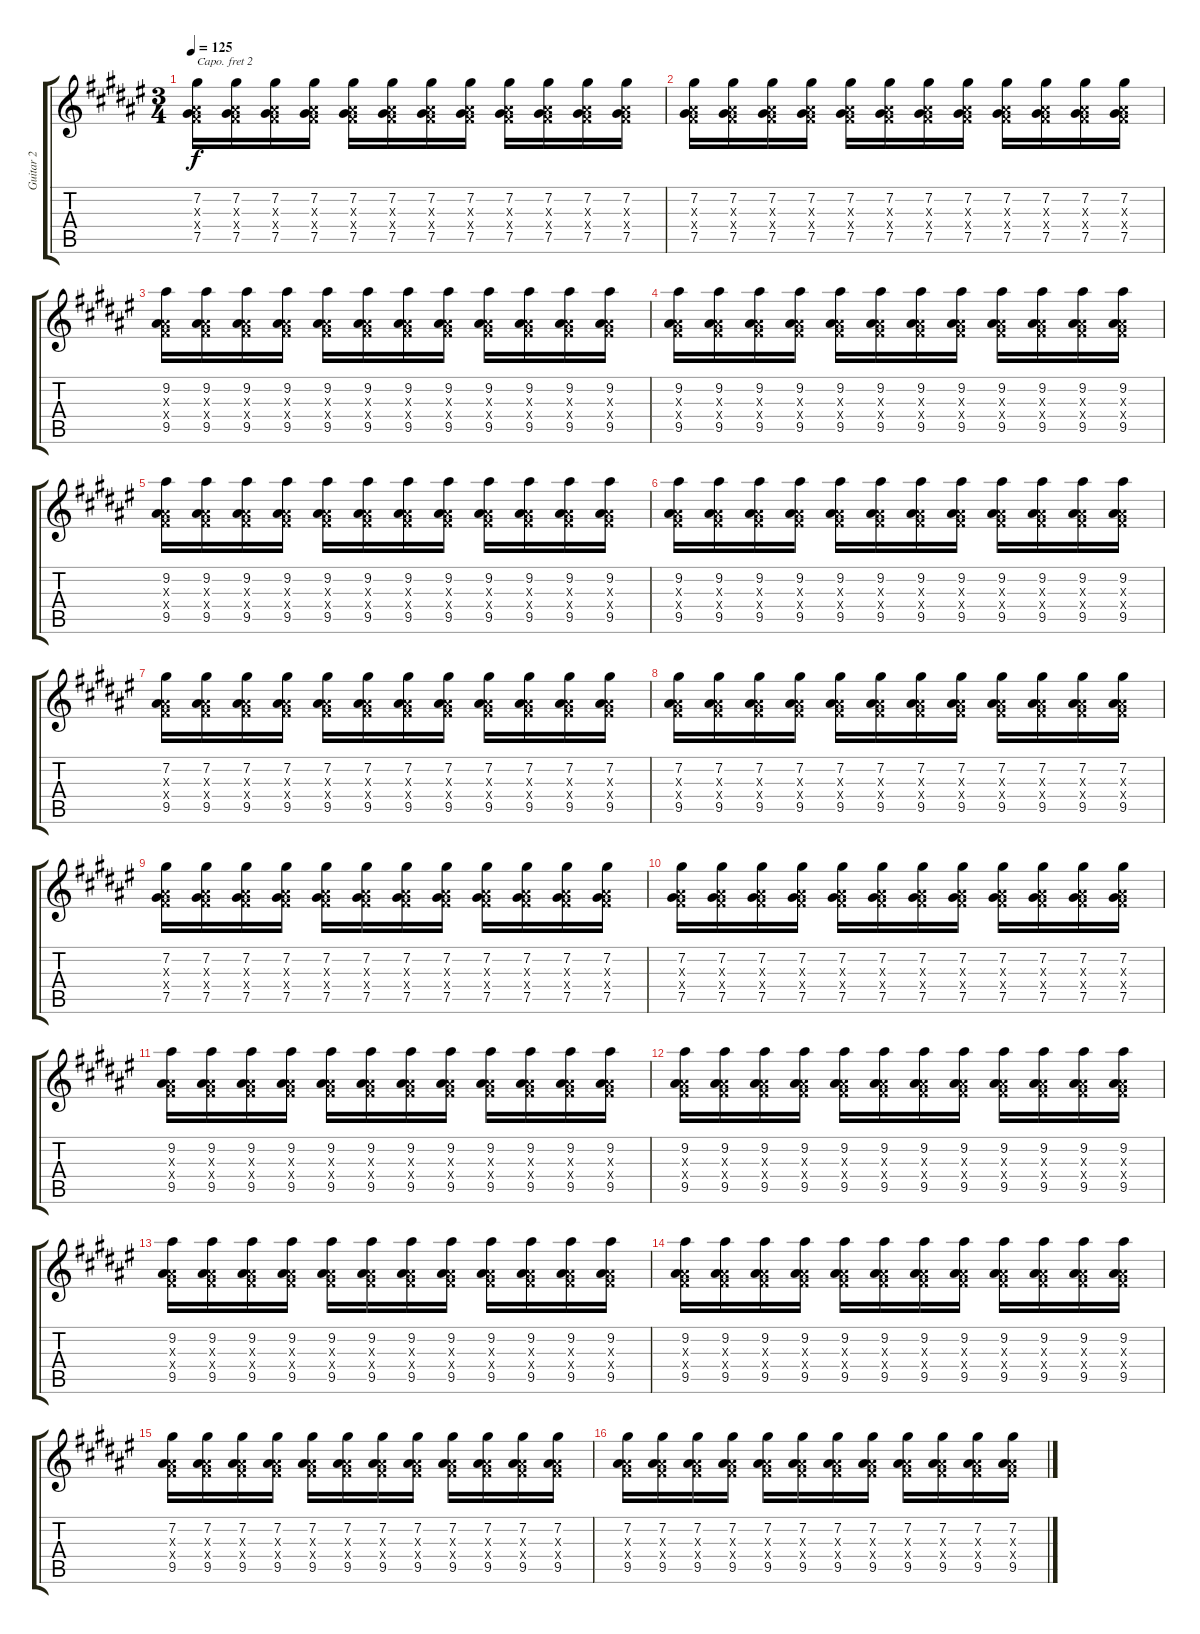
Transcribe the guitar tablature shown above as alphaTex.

\track ("Guitar 2" "Guitar 2") {instrument electricguitarclean}
\staff {score tabs}
\capo 2
\tuning (E4 B3 Ab3 E3 B2 E2) {hide}
\ts (3 4)
\tempo 125
\clef g2
\ks f#
(7.2 0.3{x} 0.4{x} 7.5).16{dy f} (7.2 0.3{x} 0.4{x} 7.5).16 (7.2 0.3{x} 0.4{x} 7.5).16 (7.2 0.3{x} 0.4{x} 7.5).16 (7.2 0.3{x} 0.4{x} 7.5).16 (7.2 0.3{x} 0.4{x} 7.5).16 (7.2 0.3{x} 0.4{x} 7.5).16 (7.2 0.3{x} 0.4{x} 7.5).16 (7.2 0.3{x} 0.4{x} 7.5).16 (7.2 0.3{x} 0.4{x} 7.5).16 (7.2 0.3{x} 0.4{x} 7.5).16 (7.2 0.3{x} 0.4{x} 7.5).16 |
(7.2 0.3{x} 0.4{x} 7.5).16 (7.2 0.3{x} 0.4{x} 7.5).16 (7.2 0.3{x} 0.4{x} 7.5).16 (7.2 0.3{x} 0.4{x} 7.5).16 (7.2 0.3{x} 0.4{x} 7.5).16 (7.2 0.3{x} 0.4{x} 7.5).16 (7.2 0.3{x} 0.4{x} 7.5).16 (7.2 0.3{x} 0.4{x} 7.5).16 (7.2 0.3{x} 0.4{x} 7.5).16 (7.2 0.3{x} 0.4{x} 7.5).16 (7.2 0.3{x} 0.4{x} 7.5).16 (7.2 0.3{x} 0.4{x} 7.5).16 |
(9.2 0.3{x} 0.4{x} 9.5).16 (9.2 0.3{x} 0.4{x} 9.5).16 (9.2 0.3{x} 0.4{x} 9.5).16 (9.2 0.3{x} 0.4{x} 9.5).16 (9.2 0.3{x} 0.4{x} 9.5).16 (9.2 0.3{x} 0.4{x} 9.5).16 (9.2 0.3{x} 0.4{x} 9.5).16 (9.2 0.3{x} 0.4{x} 9.5).16 (9.2 0.3{x} 0.4{x} 9.5).16 (9.2 0.3{x} 0.4{x} 9.5).16 (9.2 0.3{x} 0.4{x} 9.5).16 (9.2 0.3{x} 0.4{x} 9.5).16 |
(9.2 0.3{x} 0.4{x} 9.5).16 (9.2 0.3{x} 0.4{x} 9.5).16 (9.2 0.3{x} 0.4{x} 9.5).16 (9.2 0.3{x} 0.4{x} 9.5).16 (9.2 0.3{x} 0.4{x} 9.5).16 (9.2 0.3{x} 0.4{x} 9.5).16 (9.2 0.3{x} 0.4{x} 9.5).16 (9.2 0.3{x} 0.4{x} 9.5).16 (9.2 0.3{x} 0.4{x} 9.5).16 (9.2 0.3{x} 0.4{x} 9.5).16 (9.2 0.3{x} 0.4{x} 9.5).16 (9.2 0.3{x} 0.4{x} 9.5).16 |
(9.2 0.3{x} 0.4{x} 9.5).16{volume 10} (9.2 0.3{x} 0.4{x} 9.5).16 (9.2 0.3{x} 0.4{x} 9.5).16 (9.2 0.3{x} 0.4{x} 9.5).16 (9.2 0.3{x} 0.4{x} 9.5).16 (9.2 0.3{x} 0.4{x} 9.5).16 (9.2 0.3{x} 0.4{x} 9.5).16 (9.2 0.3{x} 0.4{x} 9.5).16 (9.2 0.3{x} 0.4{x} 9.5).16 (9.2 0.3{x} 0.4{x} 9.5).16 (9.2 0.3{x} 0.4{x} 9.5).16 (9.2 0.3{x} 0.4{x} 9.5).16 |
(9.2 0.3{x} 0.4{x} 9.5).16 (9.2 0.3{x} 0.4{x} 9.5).16 (9.2 0.3{x} 0.4{x} 9.5).16 (9.2 0.3{x} 0.4{x} 9.5).16 (9.2 0.3{x} 0.4{x} 9.5).16 (9.2 0.3{x} 0.4{x} 9.5).16 (9.2 0.3{x} 0.4{x} 9.5).16 (9.2 0.3{x} 0.4{x} 9.5).16 (9.2 0.3{x} 0.4{x} 9.5).16 (9.2 0.3{x} 0.4{x} 9.5).16 (9.2 0.3{x} 0.4{x} 9.5).16 (9.2 0.3{x} 0.4{x} 9.5).16 |
(7.2 0.3{x} 0.4{x} 9.5).16 (7.2 0.3{x} 0.4{x} 9.5).16 (7.2 0.3{x} 0.4{x} 9.5).16 (7.2 0.3{x} 0.4{x} 9.5).16 (7.2 0.3{x} 0.4{x} 9.5).16 (7.2 0.3{x} 0.4{x} 9.5).16 (7.2 0.3{x} 0.4{x} 9.5).16 (7.2 0.3{x} 0.4{x} 9.5).16 (7.2 0.3{x} 0.4{x} 9.5).16 (7.2 0.3{x} 0.4{x} 9.5).16 (7.2 0.3{x} 0.4{x} 9.5).16 (7.2 0.3{x} 0.4{x} 9.5).16 |
(7.2 0.3{x} 0.4{x} 9.5).16 (7.2 0.3{x} 0.4{x} 9.5).16 (7.2 0.3{x} 0.4{x} 9.5).16 (7.2 0.3{x} 0.4{x} 9.5).16 (7.2 0.3{x} 0.4{x} 9.5).16 (7.2 0.3{x} 0.4{x} 9.5).16 (7.2 0.3{x} 0.4{x} 9.5).16 (7.2 0.3{x} 0.4{x} 9.5).16 (7.2 0.3{x} 0.4{x} 9.5).16 (7.2 0.3{x} 0.4{x} 9.5).16 (7.2 0.3{x} 0.4{x} 9.5).16 (7.2 0.3{x} 0.4{x} 9.5).16 |
(7.2 0.3{x} 0.4{x} 7.5).16 (7.2 0.3{x} 0.4{x} 7.5).16 (7.2 0.3{x} 0.4{x} 7.5).16 (7.2 0.3{x} 0.4{x} 7.5).16 (7.2 0.3{x} 0.4{x} 7.5).16 (7.2 0.3{x} 0.4{x} 7.5).16 (7.2 0.3{x} 0.4{x} 7.5).16 (7.2 0.3{x} 0.4{x} 7.5).16 (7.2 0.3{x} 0.4{x} 7.5).16 (7.2 0.3{x} 0.4{x} 7.5).16 (7.2 0.3{x} 0.4{x} 7.5).16 (7.2 0.3{x} 0.4{x} 7.5).16 |
(7.2 0.3{x} 0.4{x} 7.5).16 (7.2 0.3{x} 0.4{x} 7.5).16 (7.2 0.3{x} 0.4{x} 7.5).16 (7.2 0.3{x} 0.4{x} 7.5).16 (7.2 0.3{x} 0.4{x} 7.5).16 (7.2 0.3{x} 0.4{x} 7.5).16 (7.2 0.3{x} 0.4{x} 7.5).16 (7.2 0.3{x} 0.4{x} 7.5).16 (7.2 0.3{x} 0.4{x} 7.5).16 (7.2 0.3{x} 0.4{x} 7.5).16 (7.2 0.3{x} 0.4{x} 7.5).16 (7.2 0.3{x} 0.4{x} 7.5).16 |
(9.2 0.3{x} 0.4{x} 9.5).16 (9.2 0.3{x} 0.4{x} 9.5).16 (9.2 0.3{x} 0.4{x} 9.5).16 (9.2 0.3{x} 0.4{x} 9.5).16 (9.2 0.3{x} 0.4{x} 9.5).16 (9.2 0.3{x} 0.4{x} 9.5).16 (9.2 0.3{x} 0.4{x} 9.5).16 (9.2 0.3{x} 0.4{x} 9.5).16 (9.2 0.3{x} 0.4{x} 9.5).16 (9.2 0.3{x} 0.4{x} 9.5).16 (9.2 0.3{x} 0.4{x} 9.5).16 (9.2 0.3{x} 0.4{x} 9.5).16 |
(9.2 0.3{x} 0.4{x} 9.5).16 (9.2 0.3{x} 0.4{x} 9.5).16 (9.2 0.3{x} 0.4{x} 9.5).16 (9.2 0.3{x} 0.4{x} 9.5).16 (9.2 0.3{x} 0.4{x} 9.5).16 (9.2 0.3{x} 0.4{x} 9.5).16 (9.2 0.3{x} 0.4{x} 9.5).16 (9.2 0.3{x} 0.4{x} 9.5).16 (9.2 0.3{x} 0.4{x} 9.5).16 (9.2 0.3{x} 0.4{x} 9.5).16 (9.2 0.3{x} 0.4{x} 9.5).16 (9.2 0.3{x} 0.4{x} 9.5).16 |
(9.2 0.3{x} 0.4{x} 9.5).16 (9.2 0.3{x} 0.4{x} 9.5).16 (9.2 0.3{x} 0.4{x} 9.5).16 (9.2 0.3{x} 0.4{x} 9.5).16 (9.2 0.3{x} 0.4{x} 9.5).16 (9.2 0.3{x} 0.4{x} 9.5).16 (9.2 0.3{x} 0.4{x} 9.5).16 (9.2 0.3{x} 0.4{x} 9.5).16 (9.2 0.3{x} 0.4{x} 9.5).16 (9.2 0.3{x} 0.4{x} 9.5).16 (9.2 0.3{x} 0.4{x} 9.5).16 (9.2 0.3{x} 0.4{x} 9.5).16 |
(9.2 0.3{x} 0.4{x} 9.5).16 (9.2 0.3{x} 0.4{x} 9.5).16 (9.2 0.3{x} 0.4{x} 9.5).16 (9.2 0.3{x} 0.4{x} 9.5).16 (9.2 0.3{x} 0.4{x} 9.5).16 (9.2 0.3{x} 0.4{x} 9.5).16 (9.2 0.3{x} 0.4{x} 9.5).16 (9.2 0.3{x} 0.4{x} 9.5).16 (9.2 0.3{x} 0.4{x} 9.5).16 (9.2 0.3{x} 0.4{x} 9.5).16 (9.2 0.3{x} 0.4{x} 9.5).16 (9.2 0.3{x} 0.4{x} 9.5).16 |
(7.2 0.3{x} 0.4{x} 9.5).16 (7.2 0.3{x} 0.4{x} 9.5).16 (7.2 0.3{x} 0.4{x} 9.5).16 (7.2 0.3{x} 0.4{x} 9.5).16 (7.2 0.3{x} 0.4{x} 9.5).16 (7.2 0.3{x} 0.4{x} 9.5).16 (7.2 0.3{x} 0.4{x} 9.5).16 (7.2 0.3{x} 0.4{x} 9.5).16 (7.2 0.3{x} 0.4{x} 9.5).16 (7.2 0.3{x} 0.4{x} 9.5).16 (7.2 0.3{x} 0.4{x} 9.5).16 (7.2 0.3{x} 0.4{x} 9.5).16 |
(7.2 0.3{x} 0.4{x} 9.5).16 (7.2 0.3{x} 0.4{x} 9.5).16 (7.2 0.3{x} 0.4{x} 9.5).16 (7.2 0.3{x} 0.4{x} 9.5).16 (7.2 0.3{x} 0.4{x} 9.5).16 (7.2 0.3{x} 0.4{x} 9.5).16 (7.2 0.3{x} 0.4{x} 9.5).16 (7.2 0.3{x} 0.4{x} 9.5).16 (7.2 0.3{x} 0.4{x} 9.5).16 (7.2 0.3{x} 0.4{x} 9.5).16 (7.2 0.3{x} 0.4{x} 9.5).16 (7.2 0.3{x} 0.4{x} 9.5).16
